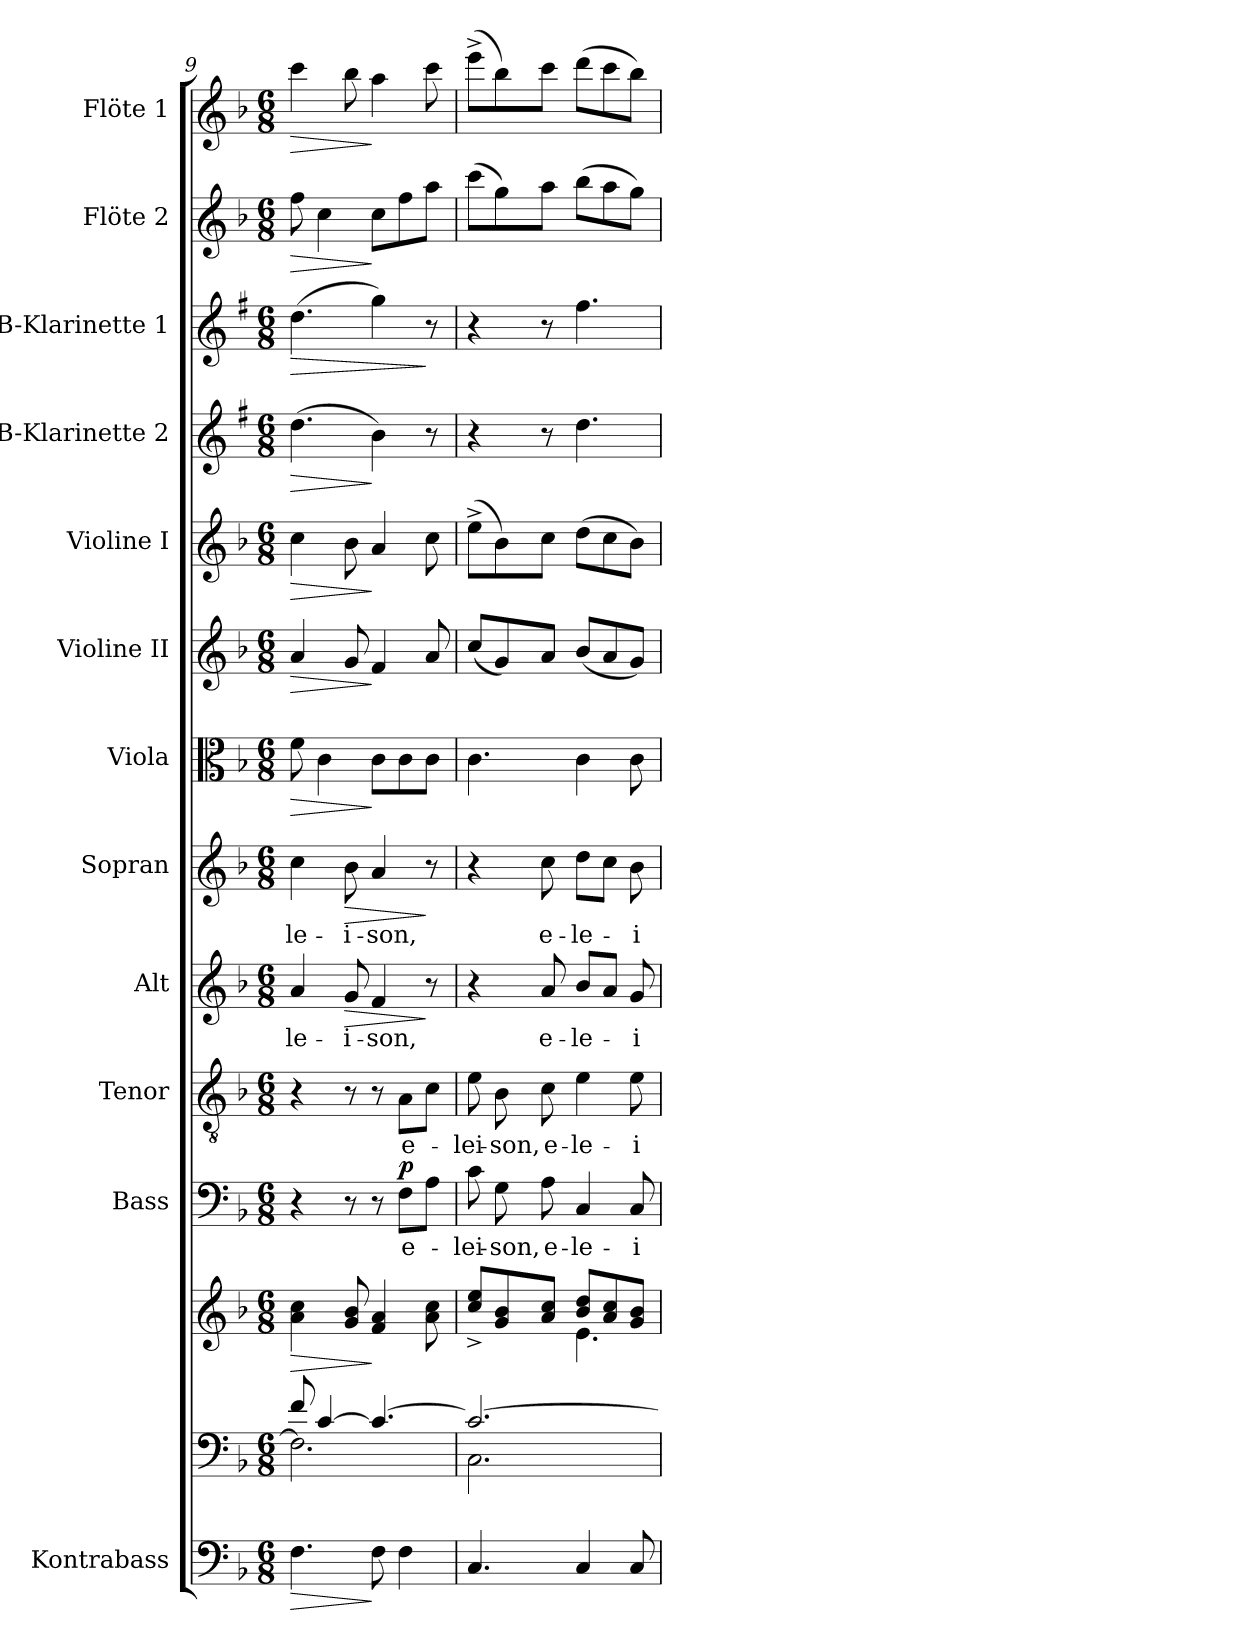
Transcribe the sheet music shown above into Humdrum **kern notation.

**kern	**dynam	**kern	**kern	**dynam	**kern	**text	**dynam	**kern	**text	**kern	**text	**dynam	**kern	**text	**dynam	**kern	**dynam	**kern	**dynam	**kern	**dynam	**kern	**dynam	**kern	**dynam	**kern	**dynam	**kern	**dynam
*part13	*part13	*part12	*part12	*part12	*part11	*part11	*part11	*part10	*part10	*part9	*part9	*part9	*part8	*part8	*part8	*part7	*part7	*part6	*part6	*part5	*part5	*part4	*part4	*part3	*part3	*part2	*part2	*part1	*part1
*staff14	*staff14	*staff13	*staff12	*staff12/13	*staff11	*staff11	*staff11	*staff10	*staff10	*staff9	*staff9	*staff9	*staff8	*staff8	*staff8	*staff7	*staff7	*staff6	*staff6	*staff5	*staff5	*staff4	*staff4	*staff3	*staff3	*staff2	*staff2	*staff1	*staff1
*I"Kontrabass	*	*	*	*	*I"Bass	*	*	*I"Tenor	*	*I"Alt	*	*	*I"Sopran	*	*	*I"Viola	*	*I"Violine II	*	*I"Violine I	*	*I"B-Klarinette 2	*	*I"B-Klarinette 1	*	*I"Flöte 2	*	*I"Flöte 1	*
*I'Kb.	*	*	*	*	*I'B.	*	*	*I'T.	*	*I'A.	*	*	*I'S.	*	*	*I'Vla.	*	*I'Vl. II	*	*I'Vl. I	*	*I'B Kl. 2	*	*I'B Kl. 1	*	*I'Fl. 2	*	*I'Fl. 1	*
*clefF4	*	*clefF4	*clefG2	*	*clefF4	*	*	*clefGv2	*	*clefG2	*	*	*clefG2	*	*	*clefC3	*	*clefG2	*	*clefG2	*	*clefG2	*	*clefG2	*	*clefG2	*	*clefG2	*
*ITrd7c12	*	*	*	*	*	*	*	*	*	*	*	*	*	*	*	*	*	*	*	*	*	*ITrd1c2	*	*ITrd1c2	*	*	*	*	*
*k[b-]	*	*k[b-]	*k[b-]	*	*k[b-]	*	*	*k[b-]	*	*k[b-]	*	*	*k[b-]	*	*	*k[b-]	*	*k[b-]	*	*k[b-]	*	*k[b-]	*	*k[b-]	*	*k[b-]	*	*k[b-]	*
*F:	*	*F:	*F:	*	*F:	*	*	*F:	*	*F:	*	*	*F:	*	*	*F:	*	*F:	*	*F:	*	*F:	*	*F:	*	*F:	*	*F:	*
*M6/8	*	*M6/8	*M6/8	*	*M6/8	*	*	*M6/8	*	*M6/8	*	*	*M6/8	*	*	*M6/8	*	*M6/8	*	*M6/8	*	*M6/8	*	*M6/8	*	*M6/8	*	*M6/8	*
=9	=9	=9	=9	=9	=9	=9	=9	=9	=9	=9	=9	=9	=9	=9	=9	=9	=9	=9	=9	=9	=9	=9	=9	=9	=9	=9	=9	=9	=9
!	!LO:HP:b	!	!	!LO:HP:b	!	!	!	!	!	!	!LO:LY:b	!	!	!LO:LY:b	!	!	!LO:HP:b	!	!LO:HP:b	!	!LO:HP:b	!	!LO:HP:b	!	!LO:HP:b	!	!LO:HP:b	!	!LO:HP:b
*	*	*^	*	*	*	*	*	*	*	*	*	*	*	*	*	*	*	*	*	*	*	*	*	*	*	*	*	*	*
4.FF\	>	8f/	2.F\]	4a\ 4cc\	>	4r	.	.	4r	.	4a/	-le-	.	4cc\	-le-	.	8f\	>	4a/	>	4cc\	>	(>4.cc\	>	(>4.cc\	>	8ff\	>	4ccc\	>
.	.	[>4c/	.	.	.	.	.	.	.	.	.	.	.	.	.	.	4c\	.	.	.	.	.	.	.	.	.	4cc\	.	.	.
!	!	!	!	!	!	!	!	!	!	!	!	!LO:LY:b	!LO:HP:b	!	!LO:LY:b	!LO:HP:b	!	!	!	!	!	!	!	!	!	!	!	!	!	!
.	.	.	.	8g/ 8b-/	.	8r	.	.	8r	.	8g/	-i-	>	8b-\	-i-	>	.	.	8g/	.	8b-\	.	.	.	.	.	.	.	8bb-\	.
!	!	!	!	!	!	!	!	!	!	!	!	!LO:LY:b	!	!	!LO:LY:b	!	!	!	!	!	!	!	!	!	!	!	!	!	!	!
8FF\	]	4.c/_	.	4f/ 4a/	]	8r	.	.	8r	.	4f/	-son,	.	4a/	-son,	.	8c\L	]	4f/	]	4a/	]	4a\)	]	4ff\)	.	8cc\L	]	4aa\	]
!	!	!	!	!	!	!	!LO:LY:b	!LO:DY:a	!	!LO:LY:b	!	!	!	!	!	!	!	!	!	!	!	!	!	!	!	!	!	!	!	!
4FF\	.	.	.	.	.	8F\L	e-	p	8A\L	e-	.	.	.	.	.	.	8c\	.	.	.	.	.	.	.	.	.	8ff\	.	.	.
.	.	.	.	8a\ 8cc\	.	8A\J	.	.	8c\J	.	8r	.	]	8r	.	]	8c\J	.	8a/	.	8cc\	.	8r	.	8r	]	8aa\J	.	8ccc\	.
=10	=10	=10	=10	=10	=10	=10	=10	=10	=10	=10	=10	=10	=10	=10	=10	=10	=10	=10	=10	=10	=10	=10	=10	=10	=10	=10	=10	=10	=10	=10
*	*	*	*	*^	*	*	*	*	*	*	*	*	*	*	*	*	*	*	*	*	*	*	*	*	*	*	*	*	*	*
!	!	!	!	!	!	!	!	!LO:LY:b	!	!	!LO:LY:b	!	!	!	!	!	!	!	!	!	!	!	!	!	!	!	!	!	!	!	!
4.CC/	.	2.c/_	2.C\	8cc/^< 8ee/^<L	4.ryy	.	8c\	-lei-	.	8e\	-lei-	4r	.	.	4r	.	.	4.c\	.	(<8cc/L	.	(>8ee^>\L	.	4r	.	4r	.	(>8ccc\L	.	(>8eee^>\L	.
!	!	!	!	!	!	!	!	!LO:LY:b	!	!	!LO:LY:b	!	!	!	!	!	!	!	!	!	!	!	!	!	!	!	!	!	!	!	!
.	.	.	.	8g/ 8b-/	.	.	8G\	-son,	.	8B-\	-son,	.	.	.	.	.	.	.	.	8g/)	.	8b-\)	.	.	.	.	.	8gg\)	.	8bb-\)	.
!	!	!	!	!	!	!	!	!LO:LY:b	!	!	!LO:LY:b	!	!LO:LY:b	!	!	!LO:LY:b	!	!	!	!	!	!	!	!	!	!	!	!	!	!	!
.	.	.	.	8a/ 8cc/J	.	.	8A\	e-	.	8c\	e-	8a/	e-	.	8cc\	e-	.	.	.	8a/J	.	8cc\J	.	8r	.	8r	.	8aa\J	.	8ccc\J	.
!	!	!	!	!	!	!	!	!LO:LY:b	!	!	!LO:LY:b	!	!LO:LY:b	!	!	!LO:LY:b	!	!	!	!	!	!	!	!	!	!	!	!	!	!	!
4CC/	.	.	.	8b-/ 8dd/L	4.e\	.	4C/	-le-	.	4e\	-le-	8b-/L	-le-	.	8dd\L	-le-	.	4c\	.	(<8b-/L	.	(>8dd\L	.	4.cc\	.	4.ee\	.	(>8bb-\L	.	(>8ddd\L	.
.	.	.	.	8a/ 8cc/	.	.	.	.	.	.	.	8a/J	.	.	8cc\J	.	.	.	.	8a/	.	8cc\	.	.	.	.	.	8aa\	.	8ccc\	.
!	!	!	!	!	!	!	!	!LO:LY:b	!	!	!LO:LY:b	!	!LO:LY:b	!	!	!LO:LY:b	!	!	!	!	!	!	!	!	!	!	!	!	!	!	!
8CC/	.	.	.	8g/ 8b-/J	.	.	8C/	-i-	.	8e\	-i-	8g/	-i-	.	8b-\	-i-	.	8c\	.	8g/J)	.	8b-\J)	.	.	.	.	.	8gg\J)	.	8bb-\J)	.
*	*	*v	*v	*	*	*	*	*	*	*	*	*	*	*	*	*	*	*	*	*	*	*	*	*	*	*	*	*	*	*	*
*	*	*	*v	*v	*	*	*	*	*	*	*	*	*	*	*	*	*	*	*	*	*	*	*	*	*	*	*	*	*	*
=	=	=	=	=	=	=	=	=	=	=	=	=	=	=	=	=	=	=	=	=	=	=	=	=	=	=	=	=	=
*-	*-	*-	*-	*-	*-	*-	*-	*-	*-	*-	*-	*-	*-	*-	*-	*-	*-	*-	*-	*-	*-	*-	*-	*-	*-	*-	*-	*-	*-
